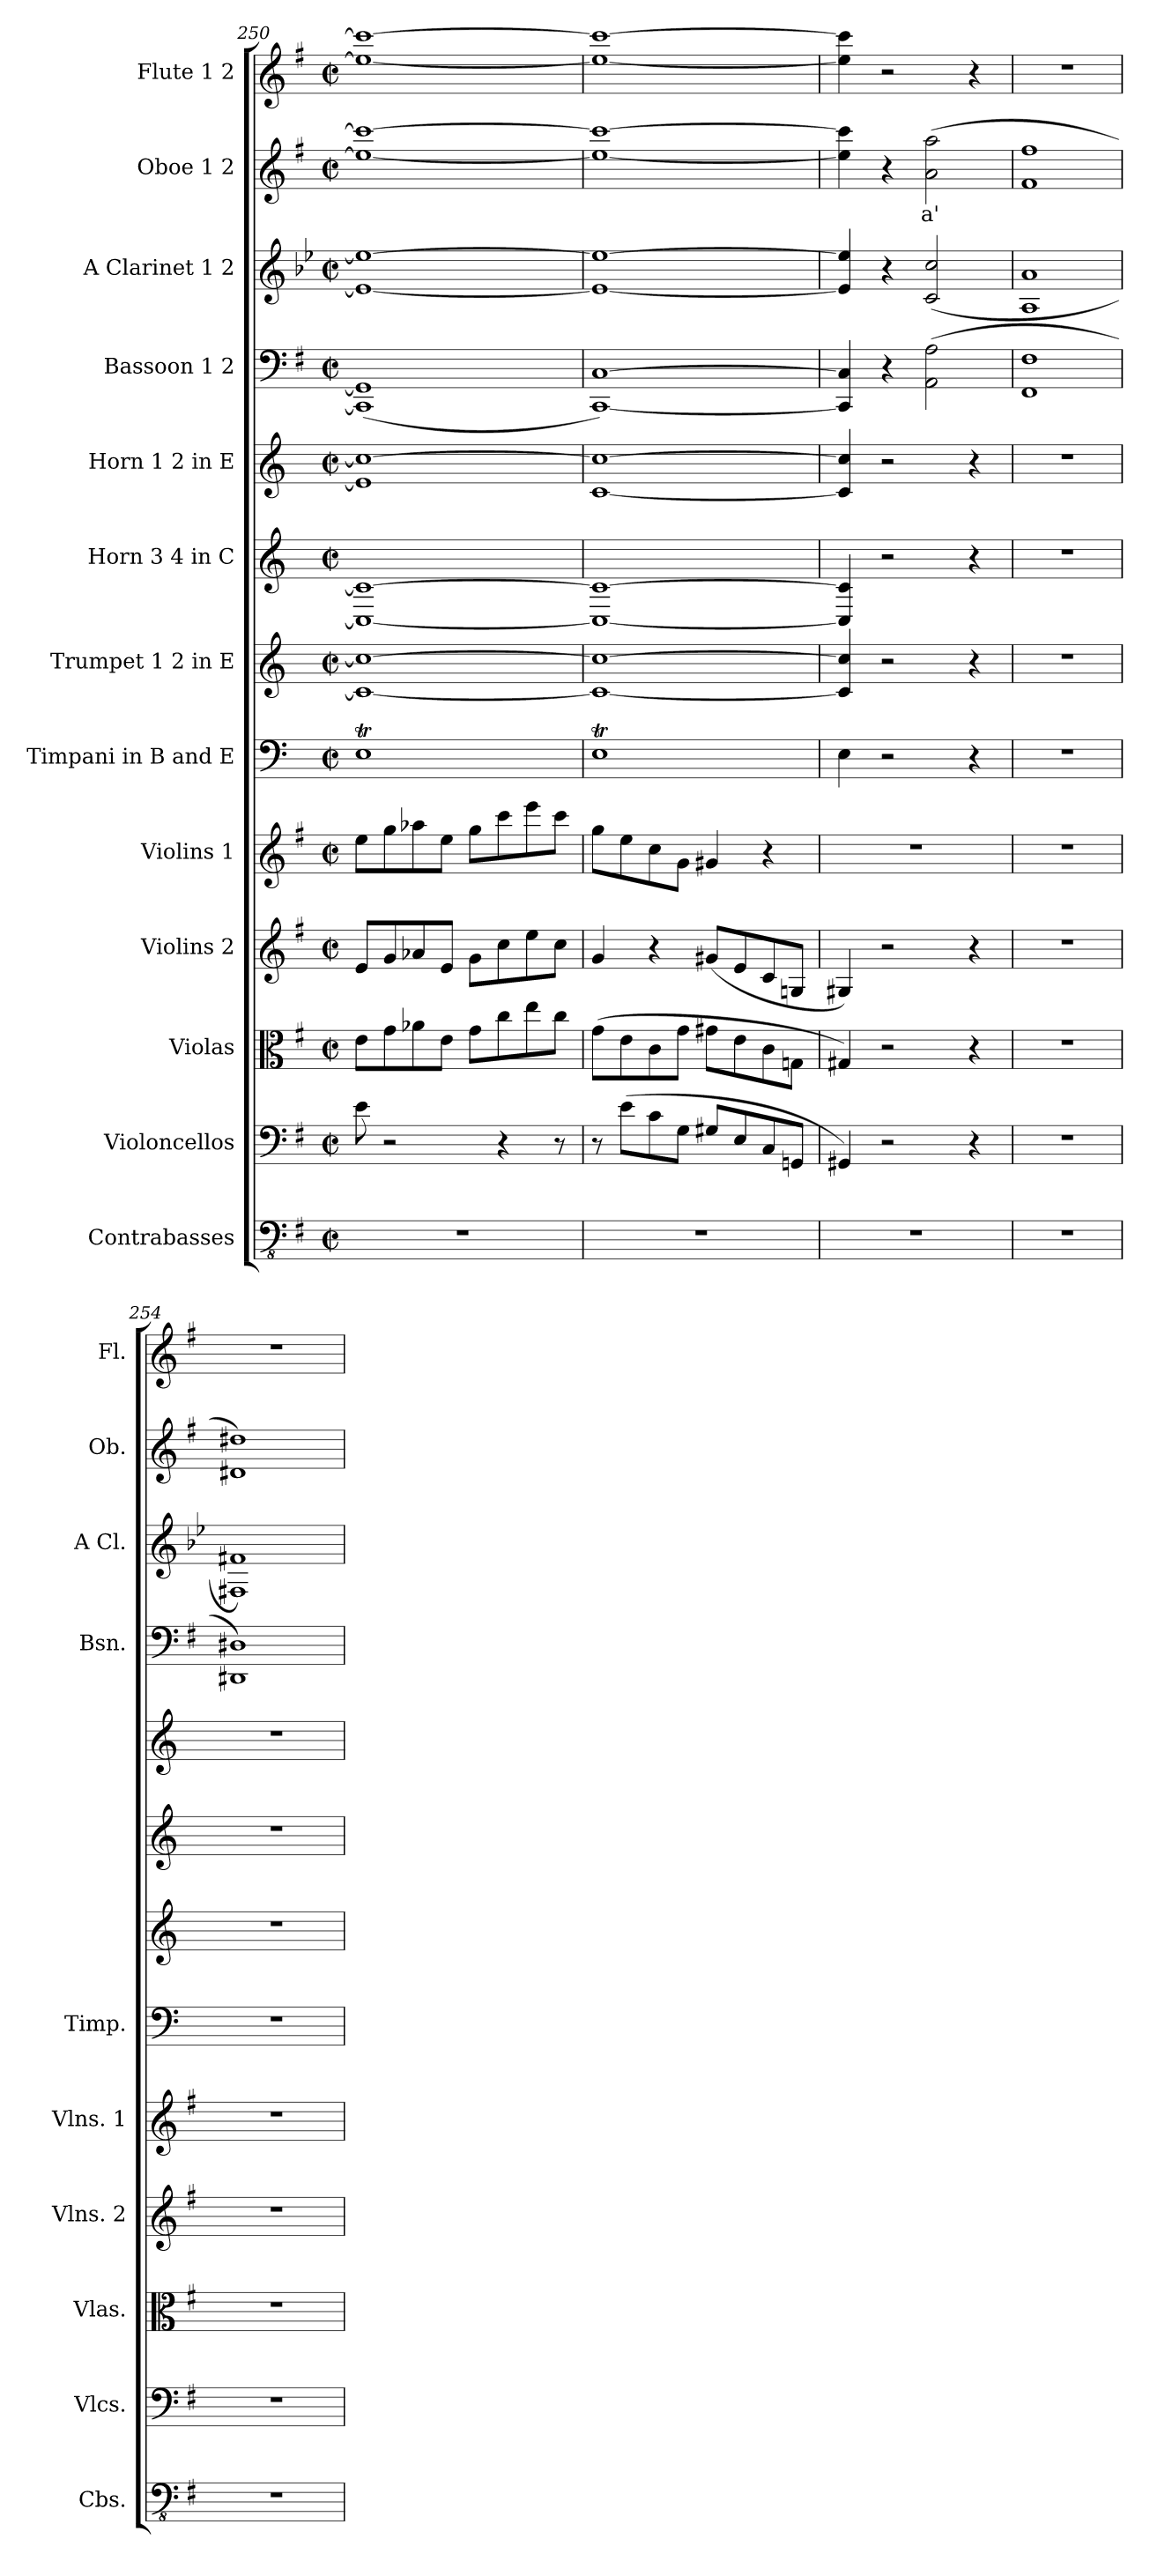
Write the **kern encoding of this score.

**kern	**kern	**kern	**kern	**kern	**kern	**kern	**kern	**kern	**kern	**kern	**kern	**text	**kern
*part13	*part12	*part11	*part10	*part9	*part8	*part7	*part6	*part5	*part4	*part3	*part2	*part2	*part1
*staff13	*staff12	*staff11	*staff10	*staff9	*staff8	*staff7	*staff6	*staff5	*staff4	*staff3	*staff2	*staff2	*staff1
*I"Contrabasses	*I"Violoncellos	*I"Violas	*I"Violins 2	*I"Violins 1	*I"Timpani in B and E	*I"Trumpet 1 2 in E	*I"Horn 3 4  in C	*I"Horn 1 2 in E	*I"Bassoon 1 2	*I"A Clarinet 1 2	*I"Oboe 1 2	*	*I"Flute 1 2
*I'Cbs.	*I'Vlcs.	*I'Vlas.	*I'Vlns. 2	*I'Vlns. 1	*I'Timp.	*	*	*	*I'Bsn.	*I'A Cl.	*I'Ob.	*	*I'Fl.
*clefFv4	*clefF4	*clefC3	*clefG2	*clefG2	*clefF4	*clefG2	*clefG2	*clefG2	*clefF4	*clefG2	*clefG2	*	*clefG2
*	*	*	*	*	*	*ITrd-2c-4	*ITrd7c12	*ITrd5c8	*	*ITrd2c3	*	*	*
*k[f#]	*k[f#]	*k[f#]	*k[f#]	*k[f#]	*k[]	*k[f#c#g#d#]	*k[]	*k[f#c#g#d#]	*k[f#]	*k[f#]	*k[f#]	*	*k[f#]
*M2/2	*M2/2	*M2/2	*M2/2	*M2/2	*M2/2	*M2/2	*M2/2	*M2/2	*M2/2	*M2/2	*M2/2	*	*M2/2
*met(c|)	*met(c|)	*met(c|)	*met(c|)	*met(c|)	*met(c|)	*met(c|)	*met(c|)	*met(c|)	*met(c|)	*met(c|)	*met(c|)	*	*met(c|)
=250	=250	=250	=250	=250	=250	=250	=250	=250	=250	=250	=250	=250	=250
1r	8e\	8e\L	8e/L	8ee\L	1Et	1e_ 1ee_	1CC_ 1C_	1G] 1e_	(<1CC] 1GG]	1c_ 1cc_	1ee_ 1ccc_	.	1ee_ 1ccc_
.	2r	8g\	8g/	8gg\	.	.	.	.	.	.	.	.	.
.	.	8a-X\	8a-X/	8aa-X\	.	.	.	.	.	.	.	.	.
.	.	8e\J	8e/J	8ee\J	.	.	.	.	.	.	.	.	.
.	.	8g\L	8g\L	8gg\L	.	.	.	.	.	.	.	.	.
.	4r	8cc\	8cc\	8ccc\	.	.	.	.	.	.	.	.	.
.	.	8ee\	8ee\	8eee\	.	.	.	.	.	.	.	.	.
.	8r	8cc\J	8cc\J	8ccc\J	.	.	.	.	.	.	.	.	.
=251	=251	=251	=251	=251	=251	=251	=251	=251	=251	=251	=251	=251	=251
1r	8r	(>8g\L	4g/	8gg\L	1Et	1e_ 1ee_	1CC_ 1C_	[1E 1e_	[1CC [1C)	1c_ 1cc_	1ee_ 1ccc_	.	1ee_ 1ccc_
.	(>8e\L	8e\	.	8ee\	.	.	.	.	.	.	.	.	.
.	8c\	8c\	4r	8cc\	.	.	.	.	.	.	.	.	.
.	8G\J	8g\J	.	8g\J	.	.	.	.	.	.	.	.	.
.	8G#X/L	8g#X\L	(<8g#X/L	4g#X/	.	.	.	.	.	.	.	.	.
.	8E/	8e\	8e/	.	.	.	.	.	.	.	.	.	.
.	8C/	8c\	8c/	4r	.	.	.	.	.	.	.	.	.
.	8GGn/J	8Gn\J	8Gn/J	.	.	.	.	.	.	.	.	.	.
=252	=252	=252	=252	=252	=252	=252	=252	=252	=252	=252	=252	=252	=252
1r	4GG#X/)	4G#X/)	4G#X/)	1r	4E\	4e/] 4ee/]	4CC/] 4C/]	4E/] 4e/]	4CC/] 4C/]	4c/] 4cc/]	4ee\] 4ccc\]	.	4ee\] 4ccc\]
.	2r	2r	2r	.	2r	2r	2r	2r	4r	4r	4r	.	2r
!	!	!	!	!	!	!	!	!	!	!	!	!LO:LY:b:color=#FF0000	!
.	.	.	.	.	.	.	.	.	(>2AA\ 2A\	(>2A/ 2a/	(>2a\ 2aa\	a'	.
.	4r	4r	4r	.	4r	4r	4r	4r	.	.	.	.	4r
=253	=253	=253	=253	=253	=253	=253	=253	=253	=253	=253	=253	=253	=253
1r	1r	1r	1r	1r	1r	1r	1r	1r	1FF# 1F#	1F# 1f#	1f# 1ff#	.	1r
=254	=254	=254	=254	=254	=254	=254	=254	=254	=254	=254	=254	=254	=254
1r	1r	1r	1r	1r	1r	1r	1r	1r	1DD#X 1D#X)	1D#X 1d#X)	1d#X 1dd#X)	.	1r
=	=	=	=	=	=	=	=	=	=	=	=	=	=
*-	*-	*-	*-	*-	*-	*-	*-	*-	*-	*-	*-	*-	*-
